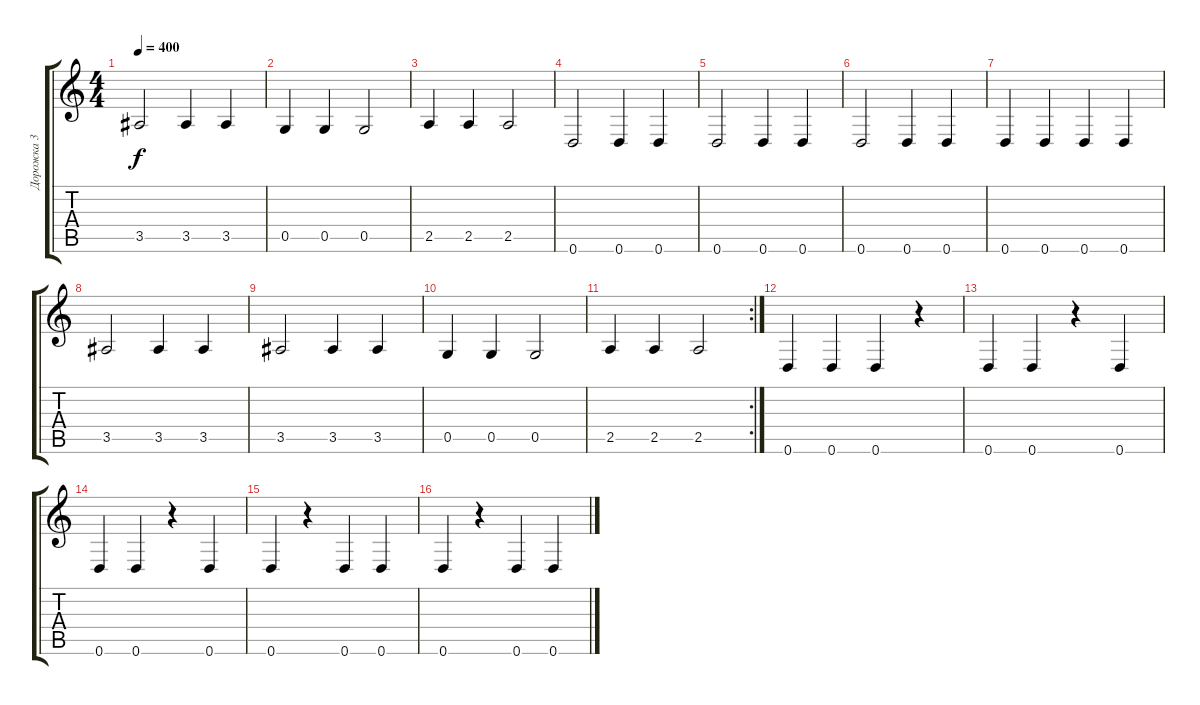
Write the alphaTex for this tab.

\track ("Дорожка 3" "Дорожка 3") {instrument electricbassfinger}
\staff {score tabs}
\tuning (D4 A3 F3 C3 G2 D2) {hide}
\ts (4 4)
\tempo 400
\clef g2
\ks c
3.5.2{dy f} 3.5.4 3.5.4 |
0.5.4 0.5.4 0.5.2 |
2.5.4 2.5.4 2.5.2 |
0.6.2 0.6.4 0.6.4 |
0.6.2 0.6.4 0.6.4 |
0.6.2 0.6.4 0.6.4 |
0.6.4 0.6.4 0.6.4 0.6.4 |
3.5.2 3.5.4 3.5.4 |
3.5.2 3.5.4 3.5.4 |
0.5.4 0.5.4 0.5.2 |
\rc 2
2.5.4 2.5.4 2.5.2 |
0.6.4 0.6.4 0.6.4 r.4 |
0.6.4 0.6.4 r.4 0.6.4 |
0.6.4 0.6.4 r.4 0.6.4 |
0.6.4 r.4 0.6.4 0.6.4 |
0.6.4 r.4 0.6.4 0.6.4
